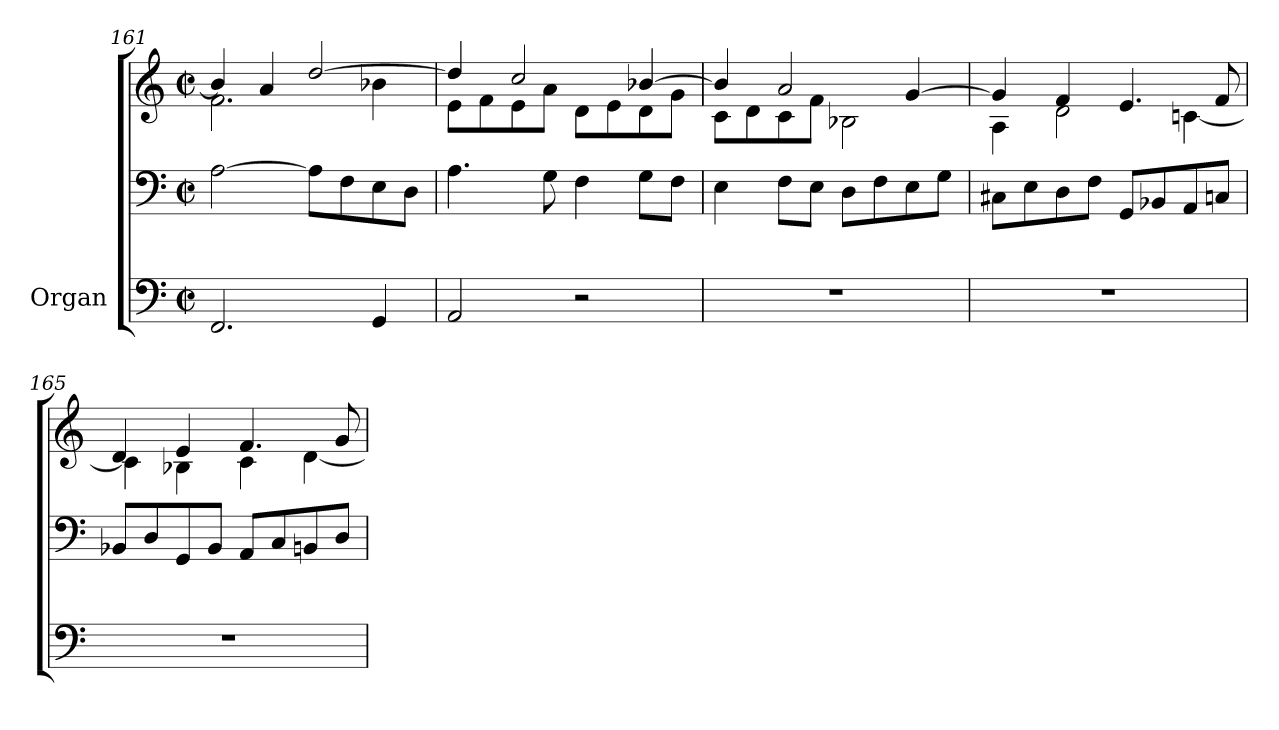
**kern	**kern	**kern
*part1	*part1	*part1
*staff3	*staff2	*staff1
*I"Organ	*	*
*clefF4	*clefF4	*clefG2
*k[]	*k[]	*k[]
*M2/2	*M2/2	*M2/2
*met(c|)	*met(c|)	*met(c|)
=161	=161	=161
*	*	*^
2.FF/	[2A\	4b-/]	2.f\
.	.	4a/	.
.	8A\L]	[2dd/	.
.	8F\	.	.
4GG/	8E\	.	4b-X\
.	8D\J	.	.
=162	=162	=162	=162
2AA/	4.A\	4dd/]	8e\L
.	.	.	8f\
.	.	2cc/	8e\
.	8G\	.	8a\J
2r	4F\	.	8d\L
.	.	.	8e\
.	8G\L	[4b-X/	8d\
.	8F\J	.	8g\J
=163	=163	=163	=163
1r	4E\	4b-/]	8c\L
.	.	.	8d\
.	8F\L	2a/	8c\
.	8E\J	.	8f\J
.	8D\L	.	2B-X\
.	8F\	.	.
.	8E\	[4g/	.
.	8G\J	.	.
=164	=164	=164	=164
1r	8C#X\L	4g/]	4A\
.	8E\	.	.
.	8D\	4f/	2d\
.	8F\J	.	.
.	8GG/L	4.e/	.
.	8BB-X/	.	.
.	8AA/	.	[4cn\
.	8Cn/J	8f/	.
=165	=165	=165	=165
1r	8BB-X/L	4d/	4c\]
.	8D/	.	.
.	8GG/	4e/	4B-X\
.	8BB-/J	.	.
.	8AA/L	4.f/	4c\
.	8C/	.	.
.	8BBn/	.	[4d\
.	8D/J	8g/	.
*	*	*v	*v
=	=	=
*-	*-	*-
